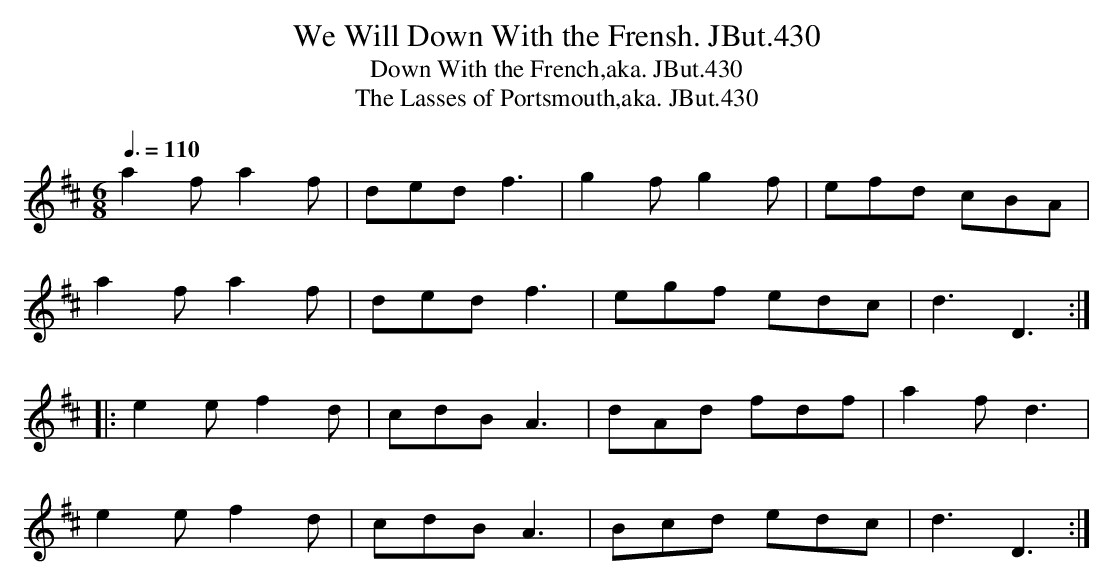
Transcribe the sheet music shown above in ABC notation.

X:1
T:We Will Down With the Frensh. JBut.430
T:Down With the French,aka. JBut.430
T:Lasses of Portsmouth,aka. JBut.430, The
M:6/8
L:1/8
Q:3/8=110
K:D
a2f a2f|ded f3|g2f g2f|efd cBA|
a2f a2f|ded f3|egf edc|d3 D3:|
|:e2e f2d|cdB A3|dAd fdf|a2f d3|
e2e f2d|cdB A3|Bcd edc|d3 D3:|
